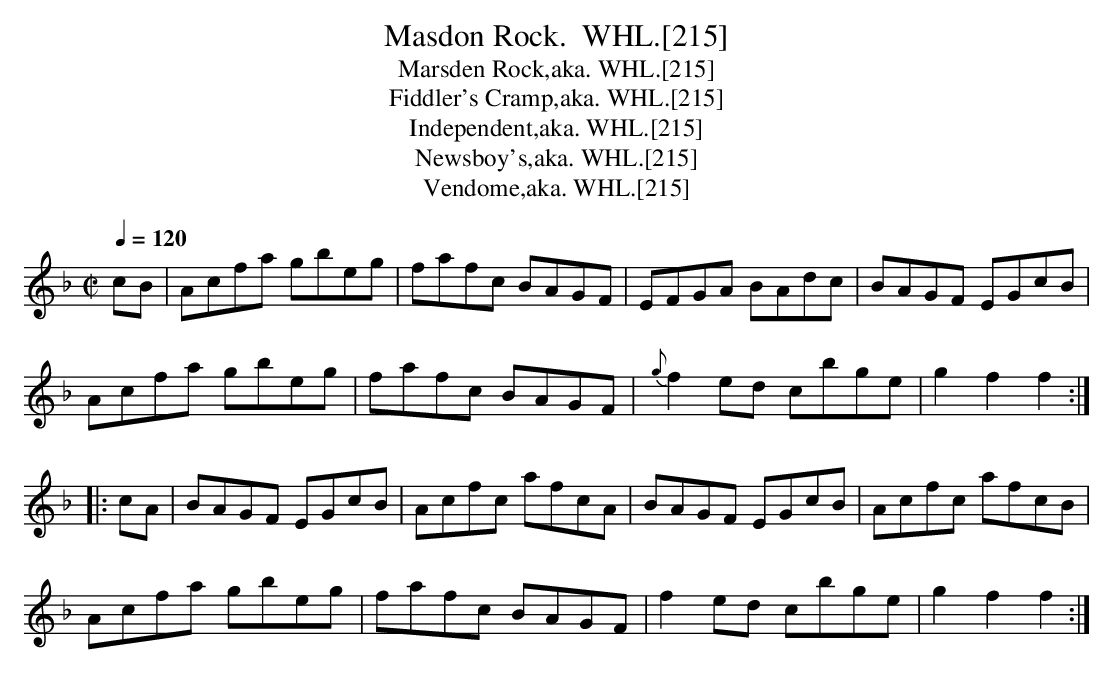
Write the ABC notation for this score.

X:1
T:Masdon Rock.  WHL.[215]
T:Marsden Rock,aka. WHL.[215]
T:Fiddler's Cramp,aka. WHL.[215]
T:Independent,aka. WHL.[215]
T:Newsboy's,aka. WHL.[215]
T:Vendome,aka. WHL.[215]
M:C|
L:1/8
Q:1/4=120
K:F
cB|Acfa gbeg|fafc BAGF|EFGA BAdc|BAGF EGcB|
Acfa gbeg|fafc BAGF|{g}f2 ed cbge|g2f2f2 :|
|:cA|BAGF EGcB|Acfc afcA|BAGF EGcB|Acfc afcB|
Acfa gbeg|fafc BAGF|f2 ed cbge|g2f2f2 :|
